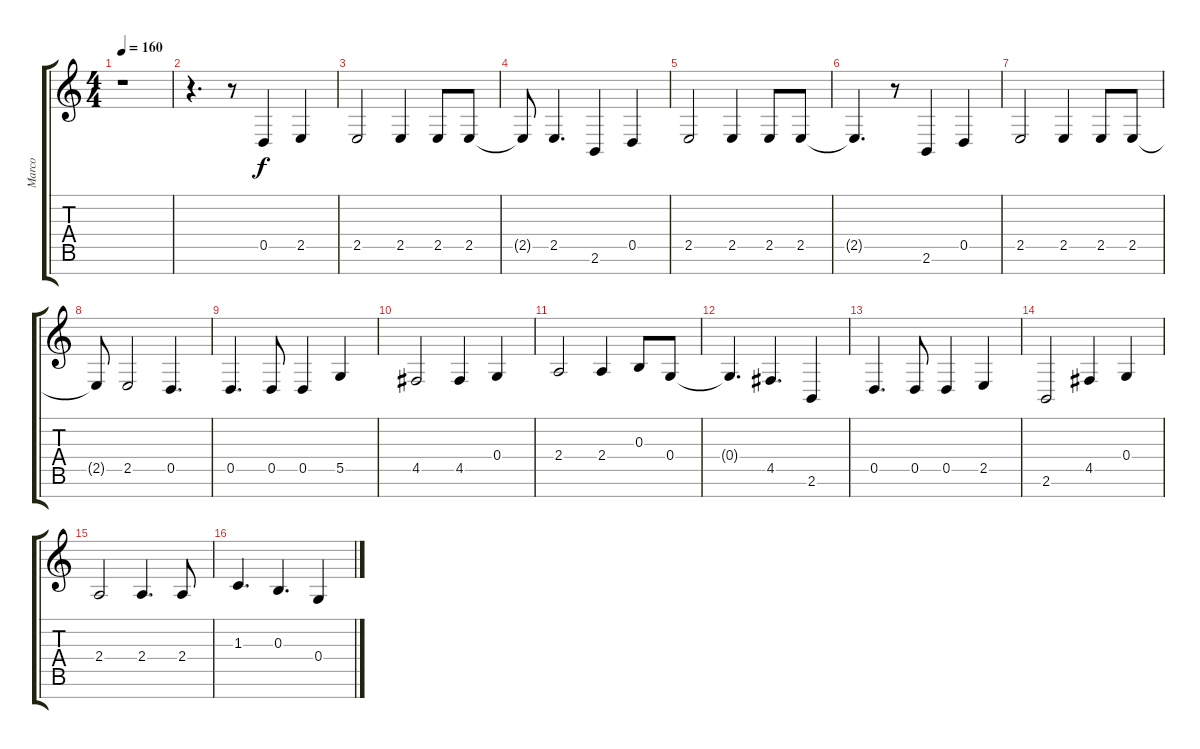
\track ("Marco" "Marco") {instrument lead6voice}
\staff {score tabs}
\tuning (B4 E4 B3 G3 D3 A2 C2) {hide}
\ts (4 4)
\tempo 160
\clef g2
\ks c
r.1{dy mp} |
r.4{d} r.8 0.5.4{dy f} 2.5.4 |
2.5.2 2.5.4 2.5.8 2.5.8 |
2.5{t}.8 2.5.4{d} 2.6.4 0.5.4 |
2.5.2 2.5.4 2.5.8 2.5.8 |
2.5{t}.4{d} r.8 2.6.4 0.5.4 |
2.5.2 2.5.4 2.5.8 2.5.8 |
2.5{t}.8 2.5.2 0.5.4{d} |
0.5.4{d} 0.5.8 0.5.4 5.5.4 |
4.5.2 4.5.4 0.4.4 |
2.4.2 2.4.4 0.3.8 0.4.8 |
0.4{t}.4{d} 4.5.4{d} 2.6.4 |
0.5.4{d} 0.5.8 0.5.4 2.5.4 |
2.6.2 4.5.4 0.4.4 |
2.4.2 2.4.4{d} 2.4.8 |
1.3.4{d} 0.3.4{d} 0.4.4
